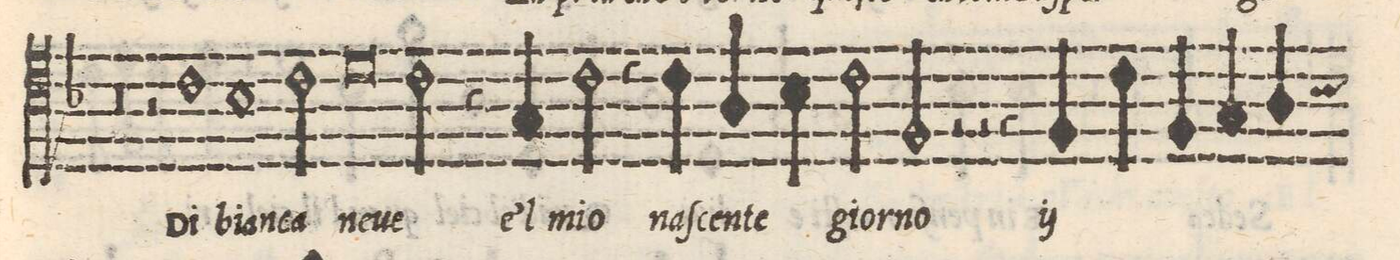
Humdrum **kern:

**kern	**text
*I"TENORE	*
*clefC4	*
*k[b-]	*
*met(C|)	*
*M2/1	*
1r	.
=8-	=8-
0r	.
=9-	=9-
2r	.
1c	Di
1B-y\	bian-
=10-	=10-
2c\	-ca
0d	ne-
=11-	=11-
2c\	-ue
4r	.
4G/	e'l
=12-	=12-
2c\	mio
4r	.
4c\	na-
4A/	-ſcen-
4B-\	-te
2c\	gior-
=13-	=13-
2F/	-no
2r	.
2r	.
4r	.
*	*ij
4F/	e'l
=14-	=14-
4c\	mio
4F/	naſ-
4G/	-cen-
4A/	-te
*-	*-
